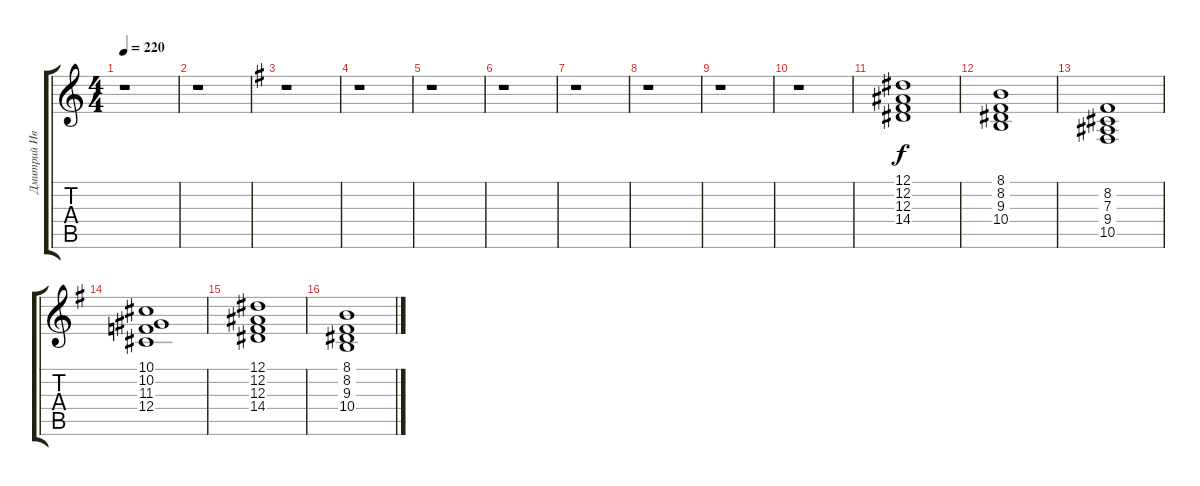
\track ("Дмитрий Иванов" "Дмитрий Ив") {instrument stringensemble1}
\staff {score tabs}
\tuning (Eb4 Bb3 Gb3 Db3 Ab2 Eb2) {hide}
\ts (4 4)
\tempo 220
\clef g2
\ks c
r.1{dy f} |
r.1 |
\ks g
r.1 |
r.1 |
r.1 |
r.1 |
r.1 |
r.1 |
r.1 |
r.1 |
(12.1 12.2 12.3 14.4).1 |
(8.1 8.2 9.3 10.4).1 |
(8.2 7.3 9.4 10.5).1 |
(10.1 10.2 11.3 12.4).1 |
(12.1 12.2 12.3 14.4).1 |
(8.1 8.2 9.3 10.4).1
